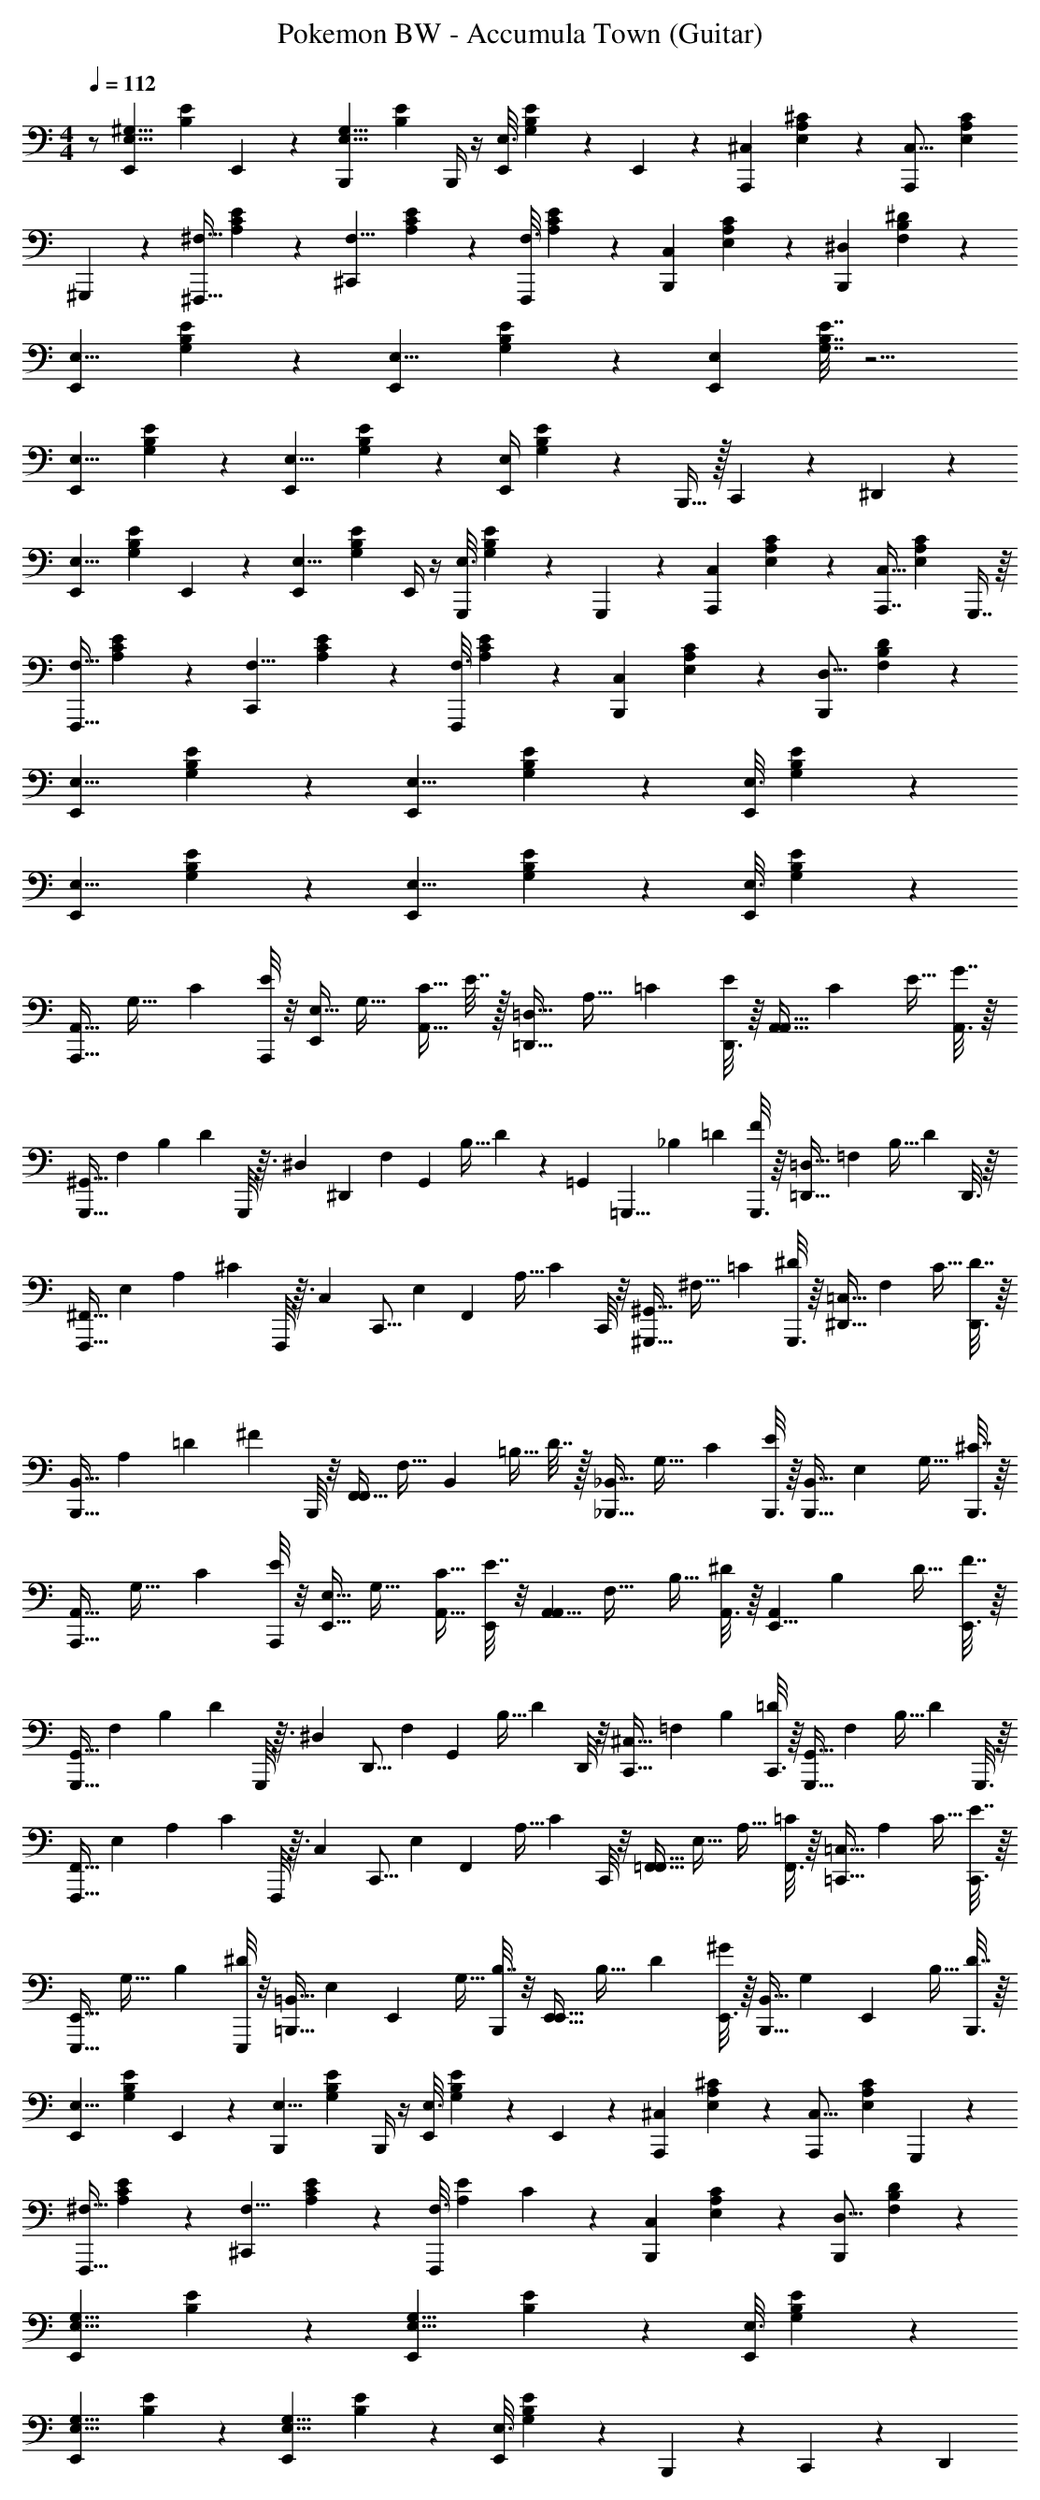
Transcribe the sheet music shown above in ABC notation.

X:1
T: Pokemon BW - Accumula Town (Guitar)
L: 1/4
M: 4/4
Q: 1/4=112
K: C
z/ [z/32E,,5/24E,5/8^G,5/8] [z7/32B,137/224E137/224] E,,5/24 z7/24 [z/36B,,,5/24E,5/8G,5/8] [z2/9B,155/252E155/252] B,,,/4 z/4 [z/32E,3/16E,,5/24] [G,17/96B,17/96E17/96] z/24 E,,5/24 z13/24 [z/32^C,/12A,,,5/24] [E,17/224A,17/224^C17/224] z11/28 [z/32A,,,11/24C,15/16] [z15/32E,89/96A,89/96C89/96]
^G,,,11/24 z/24 [z/32^F,,,15/32^F,5/8] [A,137/224E137/224C137/224] z3/28 [z/36^C,,5/12F,5/8] [A,155/252E155/252C155/252] z3/28 [z/32F,3/16F,,,11/28] [A,17/96E17/96C17/96] z19/24 [z/32C,/12B,,,5/18] [E,17/224A,17/224C17/224] z11/28 [z/32^D,25/28B,,,23/24] [F,85/96B,85/96^D85/96] z/12
[z/32E,,5/14E,5/8] [G,137/224B,137/224E137/224] z3/28 [z/36E,,5/14E,5/8] [G,155/252B,155/252E155/252] z3/28 [z/32E,2/9E,,5/14] [G,7/32B,7/32E7/32] z9/4
[z/32E,,5/14E,5/8] [G,137/224B,137/224E137/224] z3/28 [z/36E,,5/14E,5/8] [G,155/252B,155/252E155/252] z3/28 [z/32E,/4E,,5/14] [G,71/288B,71/288E71/288] z13/18 B,,,15/32 z/32 C,,5/24 z7/24 ^D,,5/24 z7/24
[z/32E,,5/24E,5/8] [z7/32G,137/224B,137/224E137/224] E,,5/24 z7/24 [z/36E,,5/24E,5/8] [z2/9G,155/252B,155/252E155/252] E,,/4 z/4 [z/32E,3/16G,,,5/24] [G,17/96B,17/96E17/96] z/24 G,,,5/24 z13/24 [z/32C,/12A,,,5/24] [E,17/224A,17/224C17/224] z11/28 [z/32A,,,7/16C,15/16] [z15/32E,89/96A,89/96C89/96] G,,,7/16 z/16
[z/32F,,,15/32F,5/8] [A,137/224E137/224C137/224] z3/28 [z/36C,,5/12F,5/8] [A,155/252E155/252C155/252] z3/28 [z/32F,3/16F,,,11/28] [A,17/96E17/96C17/96] z19/24 [z/32C,/12B,,,5/18] [E,17/224A,17/224C17/224] z11/28 [z/32D,15/16B,,,23/24] [F,89/96B,89/96D89/96] z/24
[z/32E,,5/14E,5/8] [G,137/224B,137/224E137/224] z3/28 [z/36E,,5/14E,5/8] [G,155/252B,155/252E155/252] z3/28 [z/32E,3/16E,,5/14] [G,17/96B,17/96E17/96] z55/24
[z/32E,,5/14E,5/8] [G,137/224B,137/224E137/224] z3/28 [z/36E,,5/14E,5/8] [G,155/252B,155/252E155/252] z3/28 [z/32E,3/16E,,5/14] [G,17/96B,17/96E17/96] z55/24
[z/4A,,,9/16A,,31/32] [z/4G,23/32] [z/4C13/18] [A,,,/8E17/36] z/8 [z/4E,15/32E,,13/18] [z/4G,23/32] [z/4A,,15/32C15/32] E7/32 z/32 [z/4=D,,5/8=D,31/32] [z/4A,23/32] [z/4=C13/18] [D,,3/16E17/36] z/16 [z/4A,,5/8A,,31/32] [z/4C17/36] [z/4E15/32] [A,,3/16G7/32] z/16
[z2/9G,,,9/16^G,,31/32] [z5/18F,53/72] [z2/9B,13/18] [z/36D35/72] G,,,/8 z3/32 [z/32^D,47/96] [z2/9^D,,13/18] [z71/288F,53/72] [z/32G,,47/96] [z2/9B,15/32] D17/72 z/96 [z/32=G,,95/96] [z2/9=G,,,5/8] [z71/288_B,53/72] [z9/32=D71/96] [G,,,3/16F17/36] z/16 [z/4=D,,5/8=D,31/32] [z/4=F,17/36] [z2/9B,15/32] [z/36D17/72] D,,3/16 z/16
[z2/9F,,,9/16^F,,31/32] [z5/18E,53/72] [z2/9A,13/18] [z/36^C35/72] F,,,/8 z3/32 [z/32C,47/96] [z2/9C,,9/16] [z71/288E,53/72] [z/32F,,47/96] [z2/9A,15/32] [z/36C17/72] C,,/8 z/8 [z/4^G,,,5/8^G,,31/32] [z7/32^F,23/32] [z9/32=C71/96] [G,,,3/16^D17/36] z/16 [z/4^D,,5/8=C,31/32] [z/4F,17/36] [z/4C15/32] [D,,3/16D7/32] z/16
[z2/9B,,,9/16B,,31/32] [z5/18A,53/72] [z2/9=D13/18] [z/36^F35/72] B,,,/8 z/8 [z/4F,,15/32F,,13/18] [z7/32F,23/32] [z/32B,,47/96] [z/4=B,15/32] D7/32 z/32 [z/4_B,,,5/8_B,,31/32] [z/4G,23/32] [z/4C13/18] [B,,,3/16E17/36] z/16 [z/4B,,,5/8B,,31/32] [z/4E,17/36] [z/4G,15/32] [B,,,3/16^C7/32] z/16
[z/4A,,,9/16A,,31/32] [z/4G,23/32] [z/4C13/18] [A,,,/8E17/36] z/8 [z/4E,15/32E,,9/16] [z/4G,23/32] [z/4A,,15/32C15/32] [E,,/8E7/32] z/8 [z/4A,,5/8A,,23/24] [z/4F,23/32] [z/4B,15/32] [A,,3/16^D17/36] z/16 [z/4E,,5/8A,,23/24] [z/4B,17/36] [z/4D15/32] [E,,3/16F7/32] z/16
[z2/9G,,,9/16G,,31/32] [z5/18F,53/72] [z2/9B,13/18] [z/36D35/72] G,,,/8 z3/32 [z/32^D,47/96] [z2/9D,,9/16] [z71/288F,53/72] [z/32G,,47/96] [z2/9B,15/32] [z/36D17/72] D,,/8 z/8 [z2/9C,,5/8^C,31/32] [z5/18=F,53/72] [z/4B,13/18] [C,,3/16=D17/36] z/16 [z/4G,,,5/8G,,31/32] [z/4F,17/36] [z2/9B,15/32] [z/36D17/72] G,,,3/16 z/16
[z2/9F,,,9/16F,,31/32] [z5/18E,53/72] [z2/9A,13/18] [z/36C35/72] F,,,/8 z3/32 [z/32C,47/96] [z2/9C,,9/16] [z71/288E,53/72] [z/32F,,47/96] [z2/9A,15/32] [z/36C17/72] C,,/8 z/8 [z/4=F,,5/8F,,31/32] [z/4E,23/32] [z/4A,15/32] [F,,3/16=C17/36] z/16 [z/4=C,,5/8=C,31/32] [z/4A,17/36] [z/4C15/32] [C,,3/16E7/32] z/16
[z/4E,,,9/16E,,31/32] [z/4G,23/32] [z/4B,13/18] [E,,,/8^D17/36] z/8 [z/4=B,,15/32=B,,,9/16] [z7/32E,17/36] [z/32E,,47/96] [z/4G,15/32] [B,,,/8B,7/32] z/8 [z/4E,,5/8E,,31/32] [z/4B,23/32] [z/4D13/18] [E,,3/16^G17/36] z/16 [z/4B,,15/32B,,,5/8] [z7/32G,17/36] [z/32E,,47/96] [z/4B,15/32] [B,,,3/16D7/32] z/16
[z/32E,,5/24E,5/8] [z7/32G,137/224B,137/224E137/224] E,,5/24 z7/24 [z/36B,,,5/24E,5/8] [z2/9G,155/252B,155/252E155/252] B,,,/4 z/4 [z/32E,3/16E,,5/24] [G,17/96B,17/96E17/96] z/24 E,,5/24 z13/24 [z/32^C,/12A,,,5/24] [E,17/224A,17/224^C17/224] z11/28 [z/32A,,,11/24C,15/16] [z15/32E,89/96A,89/96C89/96] G,,,11/24 z/24
[z/32F,,,15/32^F,5/8] [A,137/224E137/224C137/224] z3/28 [z/36^C,,5/12F,5/8] [A,155/252E155/252C155/252] z3/28 [z/32F,3/16F,,,11/28] [z/96A,17/96E17/96] C13/72 z7/9 [z/32C,/12B,,,5/18] [E,17/224A,17/224C17/224] z11/28 [z/32D,15/16B,,,23/24] [F,89/96B,89/96D89/96] z/24
[z/32E,,5/14E,5/8G,5/8] [B,137/224E137/224] z3/28 [z/36E,,5/14E,5/8G,5/8] [B,155/252E155/252] z3/28 [z/32E,3/16E,,5/14] [G,17/96B,17/96E17/96] z55/24
[z/32E,,5/14E,5/8G,5/8] [B,137/224E137/224] z3/28 [z/36E,,5/14E,5/8G,5/8] [B,155/252E155/252] z3/28 [z/32E,3/16E,,5/14] [G,17/96B,17/96E17/96] z19/24 B,,,11/24 z/24 C,,5/24 z7/24 D,,5/24
